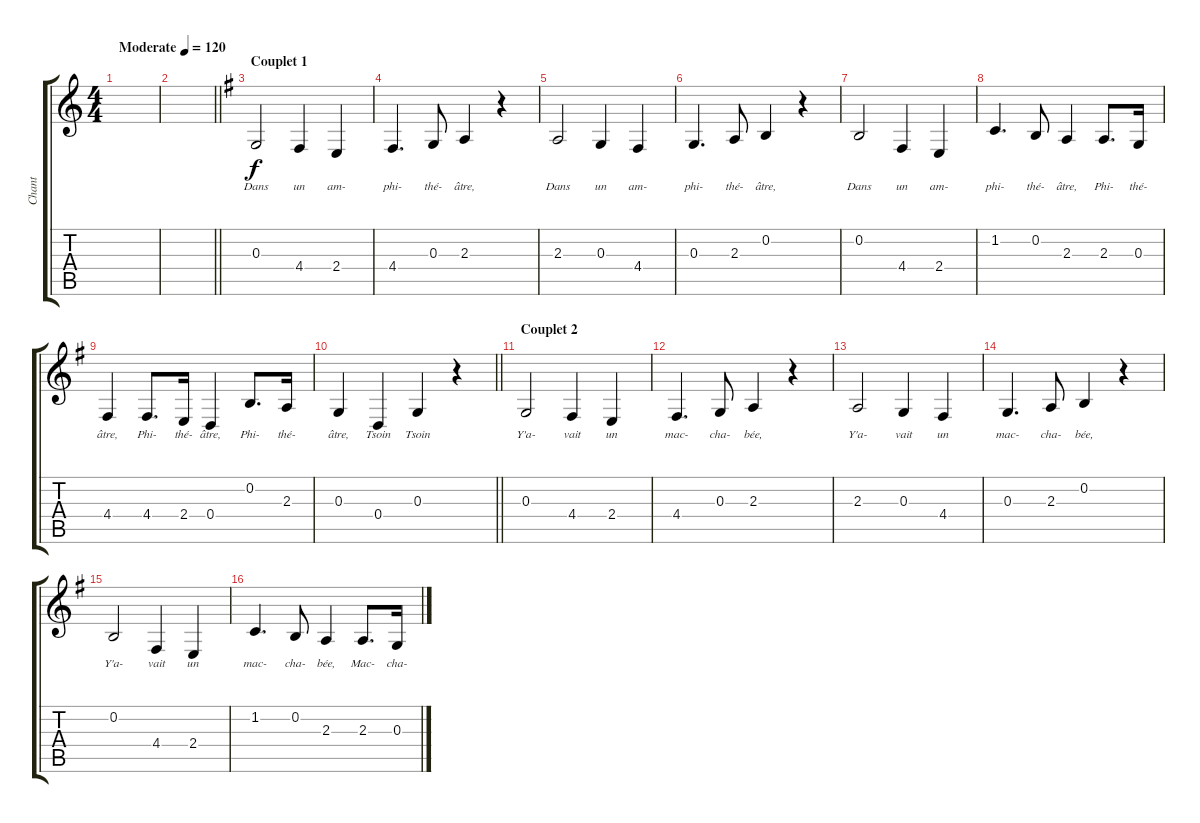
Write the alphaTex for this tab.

\track ("Chant" "Chant") {instrument violin}
\staff {score tabs}
\tuning (E4 B3 G3 D3 A2 E2) {hide}
\ts (4 4)
\tempo (120 "Moderate")
\clef g2
\ks c
|
\barLineRight lightlight
|
\section ("" "Couplet 1")
\ks g
0.3.2{lyrics (0 "Dans") lyrics (1 "") lyrics (2 "") lyrics (3 "") lyrics (4 "")} 4.4.4{lyrics (0 "un") lyrics (1 "") lyrics (2 "") lyrics (3 "") lyrics (4 "")} 2.4.4{lyrics (0 "am-") lyrics (1 "") lyrics (2 "") lyrics (3 "") lyrics (4 "")} |
4.4.4{d lyrics (0 "phi-") lyrics (1 "") lyrics (2 "") lyrics (3 "") lyrics (4 "")} 0.3.8{lyrics (0 "thé-") lyrics (1 "") lyrics (2 "") lyrics (3 "") lyrics (4 "")} 2.3.4{lyrics (0 "âtre,") lyrics (1 "") lyrics (2 "") lyrics (3 "") lyrics (4 "")} r.4 |
2.3.2{lyrics (0 "Dans") lyrics (1 "") lyrics (2 "") lyrics (3 "") lyrics (4 "")} 0.3.4{lyrics (0 "un") lyrics (1 "") lyrics (2 "") lyrics (3 "") lyrics (4 "")} 4.4.4{lyrics (0 "am-") lyrics (1 "") lyrics (2 "") lyrics (3 "") lyrics (4 "")} |
0.3.4{d lyrics (0 "phi-") lyrics (1 "") lyrics (2 "") lyrics (3 "") lyrics (4 "")} 2.3.8{lyrics (0 "thé-") lyrics (1 "") lyrics (2 "") lyrics (3 "") lyrics (4 "")} 0.2.4{lyrics (0 "âtre,") lyrics (1 "") lyrics (2 "") lyrics (3 "") lyrics (4 "")} r.4 |
0.2.2{lyrics (0 "Dans") lyrics (1 "") lyrics (2 "") lyrics (3 "") lyrics (4 "")} 4.4.4{lyrics (0 "un") lyrics (1 "") lyrics (2 "") lyrics (3 "") lyrics (4 "")} 2.4.4{lyrics (0 "am-") lyrics (1 "") lyrics (2 "") lyrics (3 "") lyrics (4 "")} |
1.2.4{d lyrics (0 "phi-") lyrics (1 "") lyrics (2 "") lyrics (3 "") lyrics (4 "")} 0.2.8{lyrics (0 "thé-") lyrics (1 "") lyrics (2 "") lyrics (3 "") lyrics (4 "")} 2.3.4{lyrics (0 "âtre,") lyrics (1 "") lyrics (2 "") lyrics (3 "") lyrics (4 "")} 2.3.8{d lyrics (0 "Phi-") lyrics (1 "") lyrics (2 "") lyrics (3 "") lyrics (4 "")} 0.3.16{lyrics (0 "thé-") lyrics (1 "") lyrics (2 "") lyrics (3 "") lyrics (4 "")} |
4.4.4{lyrics (0 "âtre,") lyrics (1 "") lyrics (2 "") lyrics (3 "") lyrics (4 "")} 4.4.8{d lyrics (0 "Phi-") lyrics (1 "") lyrics (2 "") lyrics (3 "") lyrics (4 "")} 2.4.16{lyrics (0 "thé-") lyrics (1 "") lyrics (2 "") lyrics (3 "") lyrics (4 "")} 0.4.4{lyrics (0 "âtre,") lyrics (1 "") lyrics (2 "") lyrics (3 "") lyrics (4 "")} 0.2.8{d lyrics (0 "Phi-") lyrics (1 "") lyrics (2 "") lyrics (3 "") lyrics (4 "")} 2.3.16{lyrics (0 "thé-") lyrics (1 "") lyrics (2 "") lyrics (3 "") lyrics (4 "")} |
\barLineRight lightlight
0.3.4{lyrics (0 "âtre,") lyrics (1 "") lyrics (2 "") lyrics (3 "") lyrics (4 "")} 0.4.4{lyrics (0 "Tsoin") lyrics (1 "") lyrics (2 "") lyrics (3 "") lyrics (4 "")} 0.3.4{lyrics (0 "Tsoin") lyrics (1 "") lyrics (2 "") lyrics (3 "") lyrics (4 "")} r.4 |
\section ("" "Couplet 2")
0.3.2{lyrics (0 "Y'a-") lyrics (1 "") lyrics (2 "") lyrics (3 "") lyrics (4 "")} 4.4.4{lyrics (0 "vait") lyrics (1 "") lyrics (2 "") lyrics (3 "") lyrics (4 "")} 2.4.4{lyrics (0 "un") lyrics (1 "") lyrics (2 "") lyrics (3 "") lyrics (4 "")} |
4.4.4{d lyrics (0 "mac-") lyrics (1 "") lyrics (2 "") lyrics (3 "") lyrics (4 "")} 0.3.8{lyrics (0 "cha-") lyrics (1 "") lyrics (2 "") lyrics (3 "") lyrics (4 "")} 2.3.4{lyrics (0 "bée,") lyrics (1 "") lyrics (2 "") lyrics (3 "") lyrics (4 "")} r.4 |
2.3.2{lyrics (0 "Y'a-") lyrics (1 "") lyrics (2 "") lyrics (3 "") lyrics (4 "")} 0.3.4{lyrics (0 "vait") lyrics (1 "") lyrics (2 "") lyrics (3 "") lyrics (4 "")} 4.4.4{lyrics (0 "un") lyrics (1 "") lyrics (2 "") lyrics (3 "") lyrics (4 "")} |
0.3.4{d lyrics (0 "mac-") lyrics (1 "") lyrics (2 "") lyrics (3 "") lyrics (4 "")} 2.3.8{lyrics (0 "cha-") lyrics (1 "") lyrics (2 "") lyrics (3 "") lyrics (4 "")} 0.2.4{lyrics (0 "bée,") lyrics (1 "") lyrics (2 "") lyrics (3 "") lyrics (4 "")} r.4 |
0.2.2{lyrics (0 "Y'a-") lyrics (1 "") lyrics (2 "") lyrics (3 "") lyrics (4 "")} 4.4.4{lyrics (0 "vait") lyrics (1 "") lyrics (2 "") lyrics (3 "") lyrics (4 "")} 2.4.4{lyrics (0 "un") lyrics (1 "") lyrics (2 "") lyrics (3 "") lyrics (4 "")} |
1.2.4{d lyrics (0 "mac-") lyrics (1 "") lyrics (2 "") lyrics (3 "") lyrics (4 "")} 0.2.8{lyrics (0 "cha-") lyrics (1 "") lyrics (2 "") lyrics (3 "") lyrics (4 "")} 2.3.4{lyrics (0 "bée,") lyrics (1 "") lyrics (2 "") lyrics (3 "") lyrics (4 "")} 2.3.8{d lyrics (0 "Mac-") lyrics (1 "") lyrics (2 "") lyrics (3 "") lyrics (4 "")} 0.3.16{lyrics (0 "cha-") lyrics (1 "") lyrics (2 "") lyrics (3 "") lyrics (4 "")}
